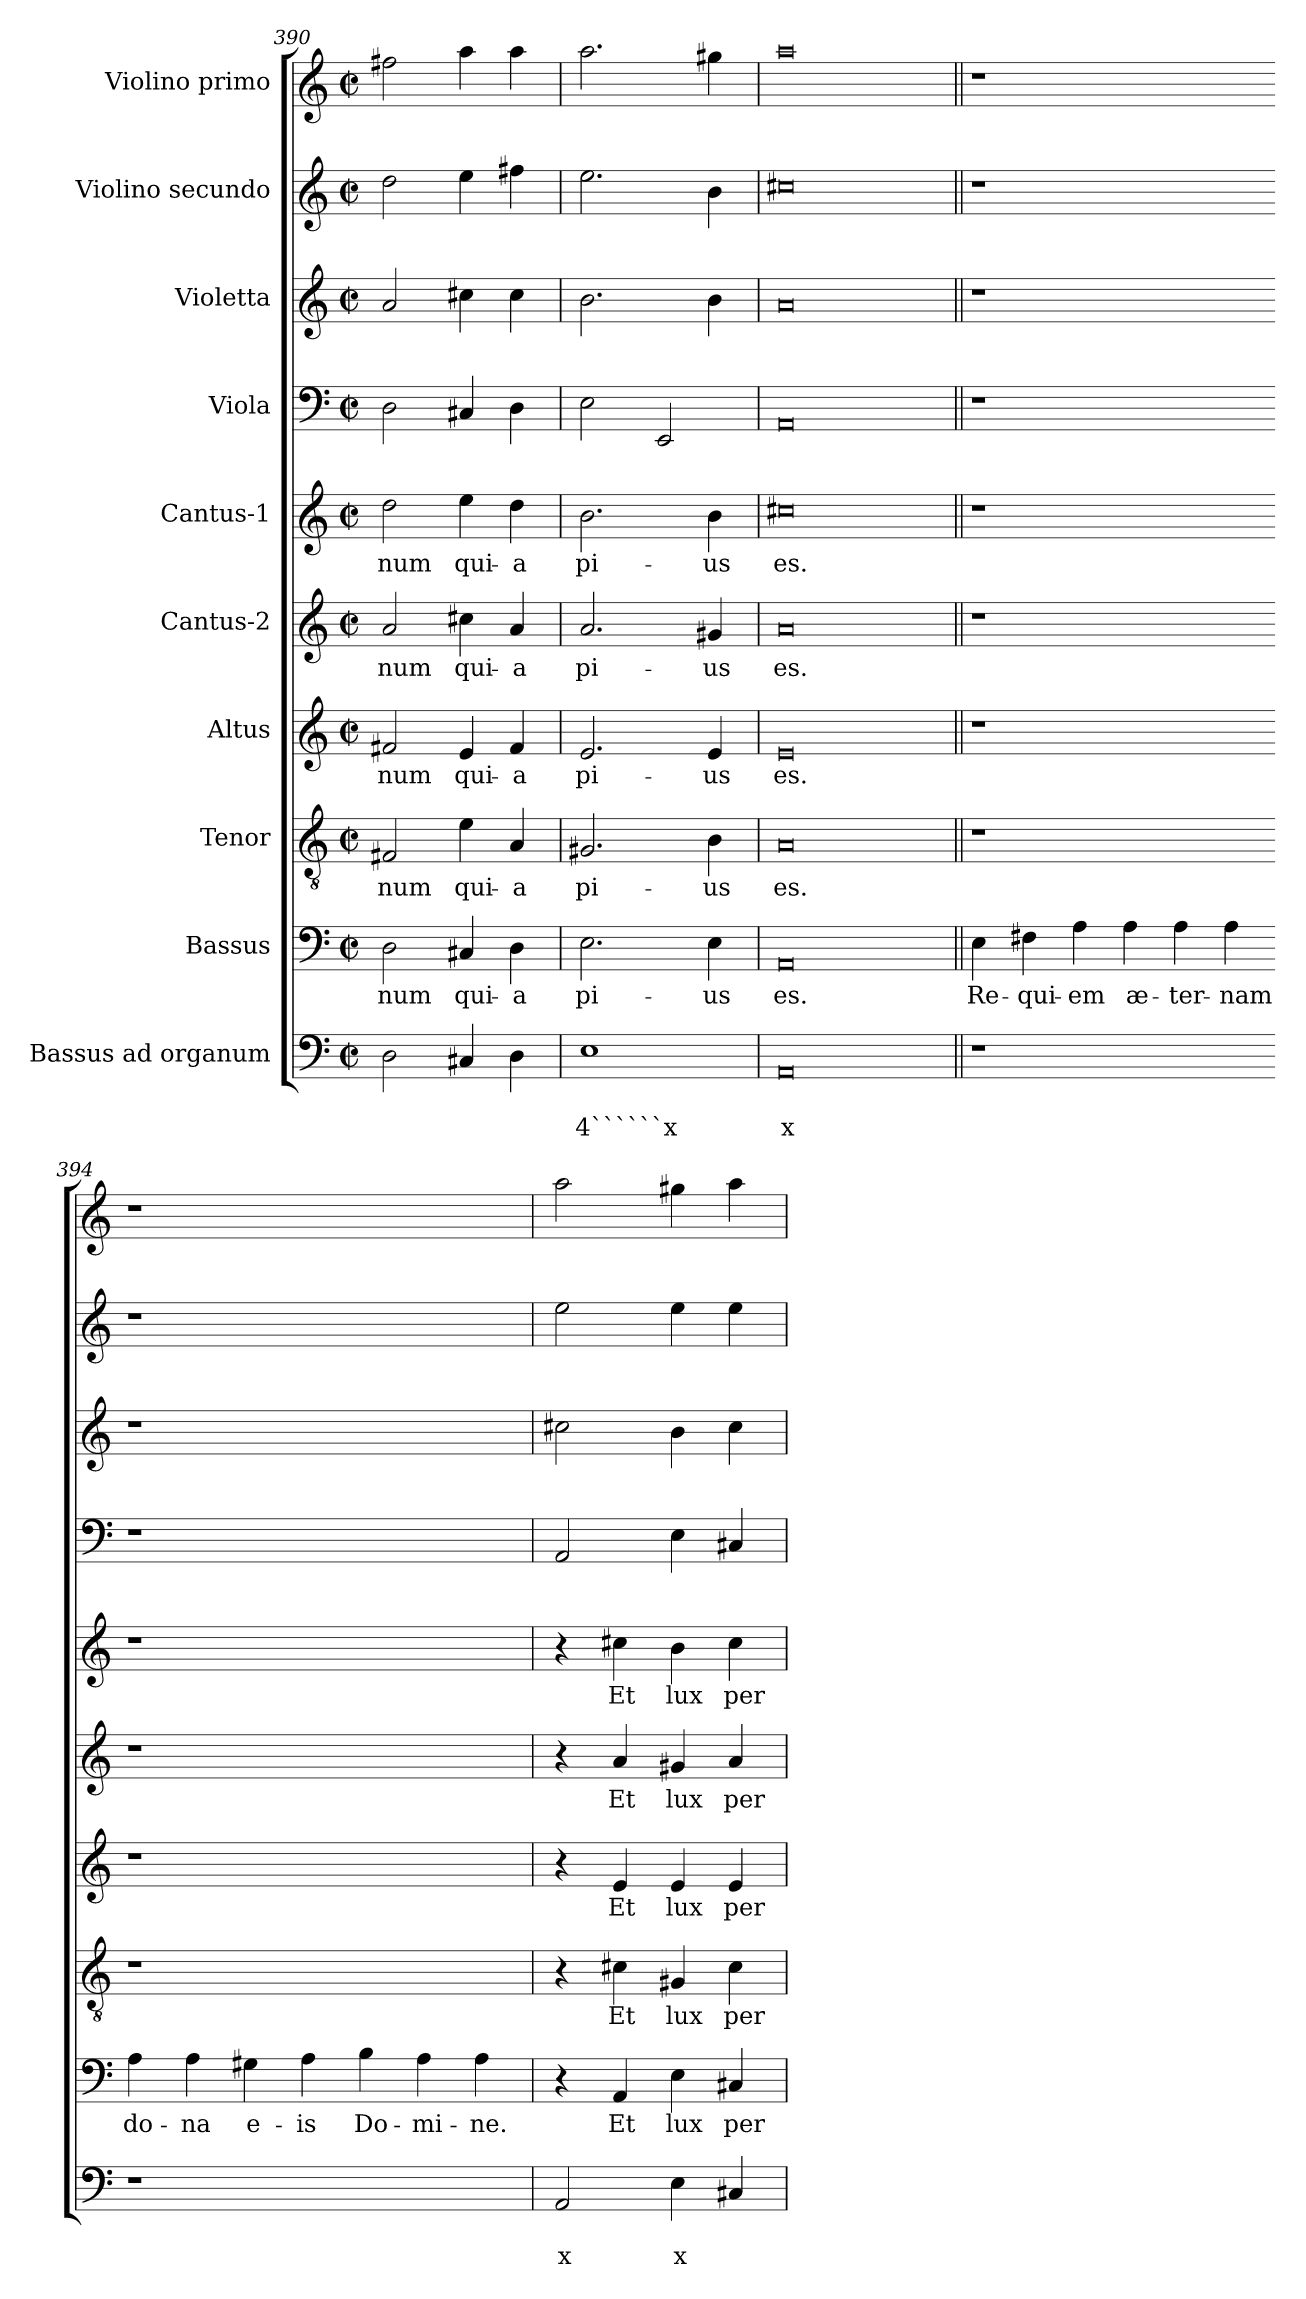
**kern	**text	**text	**kern	**text	**kern	**text	**kern	**text	**kern	**text	**kern	**text	**kern	**kern	**kern	**kern
*part10	*part10	*part10	*part9	*part9	*part8	*part8	*part7	*part7	*part6	*part6	*part5	*part5	*part4	*part3	*part2	*part1
*staff10	*staff10	*staff10	*staff9	*staff9	*staff8	*staff8	*staff7	*staff7	*staff6	*staff6	*staff5	*staff5	*staff4	*staff3	*staff2	*staff1
*I"Bassus ad  organum	*	*	*I"Bassus	*	*I"Tenor	*	*I"Altus	*	*I"Cantus-2	*	*I"Cantus-1	*	*I"Viola	*I"Violetta	*I"Violino secundo	*I"Violino primo
*clefF4	*	*	*clefF4	*	*clefGv2	*	*clefG2	*	*clefG2	*	*clefG2	*	*clefF4	*clefG2	*clefG2	*clefG2
*k[]	*	*	*k[]	*	*k[]	*	*k[]	*	*k[]	*	*k[]	*	*k[]	*k[]	*k[]	*k[]
*C:	*	*	*C:	*	*C:	*	*C:	*	*C:	*	*C:	*	*C:	*C:	*C:	*C:
*M2/2	*	*	*M2/2	*	*M2/2	*	*M2/2	*	*M2/2	*	*M2/2	*	*M2/2	*M2/2	*M2/2	*M2/2
*met(c|)	*	*	*met(c|)	*	*met(c|)	*	*met(c|)	*	*met(c|)	*	*met(c|)	*	*met(c|)	*met(c|)	*met(c|)	*met(c|)
=390	=390	=390	=390	=390	=390	=390	=390	=390	=390	=390	=390	=390	=390	=390	=390	=390
!	!	!	!	!LO:LY:b	!	!LO:LY:b	!	!LO:LY:b	!	!LO:LY:b	!	!LO:LY:b	!	!	!	!
2D\	.	.	2D\	-num	2F#X/	-num	2f#X/	-num	2a/	-num	2dd\	-num	2D\	2a/	2dd\	2ff#X\
!	!	!	!	!LO:LY:b	!	!LO:LY:b	!	!LO:LY:b	!	!LO:LY:b	!	!LO:LY:b	!	!	!	!
4C#X/	.	.	4C#X/	qui-	4e\	qui-	4e/	qui-	4cc#X\	qui-	4ee\	qui-	4C#X/	4cc#X\	4ee\	4aa\
!	!	!	!	!LO:LY:b	!	!LO:LY:b	!	!LO:LY:b	!	!LO:LY:b	!	!LO:LY:b	!	!	!	!
4D\	.	.	4D\	-a	4A/	-a	4f#/	-a	4a/	-a	4dd\	-a	4D\	4cc#\	4ff#X\	4aa\
=391	=391	=391	=391	=391	=391	=391	=391	=391	=391	=391	=391	=391	=391	=391	=391	=391
!	!	!LO:LY:b	!	!LO:LY:b	!	!LO:LY:b	!	!LO:LY:b	!	!LO:LY:b	!	!LO:LY:b	!	!	!	!
1E	.	4``````x	2.E\	pi-	2.G#X/	pi-	2.e/	pi-	2.a/	pi-	2.b\	pi-	2E\	2.b\	2.ee\	2.aa\
.	.	.	.	.	.	.	.	.	.	.	.	.	2EE/	.	.	.
!	!	!	!	!LO:LY:b	!	!LO:LY:b	!	!LO:LY:b	!	!LO:LY:b	!	!LO:LY:b	!	!	!	!
.	.	.	4E\	-us	4B\	-us	4e/	-us	4g#X/	-us	4b\	-us	.	4b\	4b\	4gg#X\
=392	=392	=392	=392	=392	=392	=392	=392	=392	=392	=392	=392	=392	=392	=392	=392	=392
!	!	!LO:LY:b	!	!LO:LY:b	!	!LO:LY:b	!	!LO:LY:b	!	!LO:LY:b	!	!LO:LY:b	!	!	!	!
0AA	.	x	0AA	es.	0A	es.	0e	es.	0a	es.	0cc#X	es.	0AA	0a	0cc#X	0aa
!!LO:LB:g=z
=393||	=393||	=393||	=393||	=393||	=393||	=393||	=393||	=393||	=393||	=393||	=393||	=393||	=393||	=393||	=393||	=393||
!	!	!	!LO:N:head=solid	!LO:LY:b	!	!	!	!	!	!	!	!	!	!	!	!
1r	.	.	4E\	Re-	1r	.	1r	.	1r	.	1r	.	1r	1r	1r	1r
!	!	!	!LO:N:head=solid	!LO:LY:b	!	!	!	!	!	!	!	!	!	!	!	!
.	.	.	4F#X\	-qui-	.	.	.	.	.	.	.	.	.	.	.	.
!	!	!	!LO:N:head=solid	!LO:LY:b	!	!	!	!	!	!	!	!	!	!	!	!
.	.	.	4A\	-em	.	.	.	.	.	.	.	.	.	.	.	.
!	!	!	!LO:N:head=solid	!LO:LY:b	!	!	!	!	!	!	!	!	!	!	!	!
.	.	.	4A\	æ-	.	.	.	.	.	.	.	.	.	.	.	.
!	!	!	!LO:N:head=solid	!LO:LY:b	!	!	!	!	!	!	!	!	!	!	!	!
2ryy	.	.	4A\	-ter-	2ryy	.	2ryy	.	2ryy	.	2ryy	.	2ryy	2ryy	2ryy	2ryy
!	!	!	!LO:N:head=solid	!LO:LY:b	!	!	!	!	!	!	!	!	!	!	!	!
.	.	.	4A\	-nam	.	.	.	.	.	.	.	.	.	.	.	.
=394-	=394-	=394-	=394-	=394-	=394-	=394-	=394-	=394-	=394-	=394-	=394-	=394-	=394-	=394-	=394-	=394-
!	!	!	!LO:N:head=solid	!LO:LY:b	!	!	!	!	!	!	!	!	!	!	!	!
1r	.	.	4A\	do-	1r	.	1r	.	1r	.	1r	.	1r	1r	1r	1r
!	!	!	!LO:N:head=solid	!LO:LY:b	!	!	!	!	!	!	!	!	!	!	!	!
.	.	.	4A\	-na	.	.	.	.	.	.	.	.	.	.	.	.
!	!	!	!LO:N:head=solid	!LO:LY:b	!	!	!	!	!	!	!	!	!	!	!	!
.	.	.	4G#X\	e-	.	.	.	.	.	.	.	.	.	.	.	.
!	!	!	!LO:N:head=solid	!LO:LY:b	!	!	!	!	!	!	!	!	!	!	!	!
.	.	.	4A\	-is	.	.	.	.	.	.	.	.	.	.	.	.
!	!	!	!LO:N:head=solid	!LO:LY:b	!	!	!	!	!	!	!	!	!	!	!	!
2.ryy	.	.	4B\	Do-	2.ryy	.	2.ryy	.	2.ryy	.	2.ryy	.	2.ryy	2.ryy	2.ryy	2.ryy
!	!	!	!LO:N:head=solid	!LO:LY:b	!	!	!	!	!	!	!	!	!	!	!	!
.	.	.	4A\	-mi-	.	.	.	.	.	.	.	.	.	.	.	.
!	!	!	!LO:N:head=solid	!LO:LY:b	!	!	!	!	!	!	!	!	!	!	!	!
.	.	.	4A\	-ne.	.	.	.	.	.	.	.	.	.	.	.	.
=395	=395	=395	=395	=395	=395	=395	=395	=395	=395	=395	=395	=395	=395	=395	=395	=395
!	!	!LO:LY:b	!	!	!	!	!	!	!	!	!	!	!	!	!	!
2AA/	.	x	4r	.	4r	.	4r	.	4r	.	4r	.	2AA/	2cc#X\	2ee\	2aa\
!	!	!	!	!LO:LY:b	!	!LO:LY:b	!	!LO:LY:b	!	!LO:LY:b	!	!LO:LY:b	!	!	!	!
.	.	.	4AA/	Et	4c#X\	Et	4e/	Et	4a/	Et	4cc#X\	Et	.	.	.	.
!	!	!LO:LY:b	!	!LO:LY:b	!	!LO:LY:b	!	!LO:LY:b	!	!LO:LY:b	!	!LO:LY:b	!	!	!	!
4E\	.	x	4E\	lux	4G#X/	lux	4e/	lux	4g#X/	lux	4b\	lux	4E\	4b\	4ee\	4gg#X\
!	!	!	!	!LO:LY:b	!	!LO:LY:b	!	!LO:LY:b	!	!LO:LY:b	!	!LO:LY:b	!	!	!	!
4C#X/	.	.	4C#X/	per-	4c#\	per-	4e/	per-	4a/	per-	4cc#\	per-	4C#X/	4cc#\	4ee\	4aa\
=	=	=	=	=	=	=	=	=	=	=	=	=	=	=	=	=
*-	*-	*-	*-	*-	*-	*-	*-	*-	*-	*-	*-	*-	*-	*-	*-	*-
